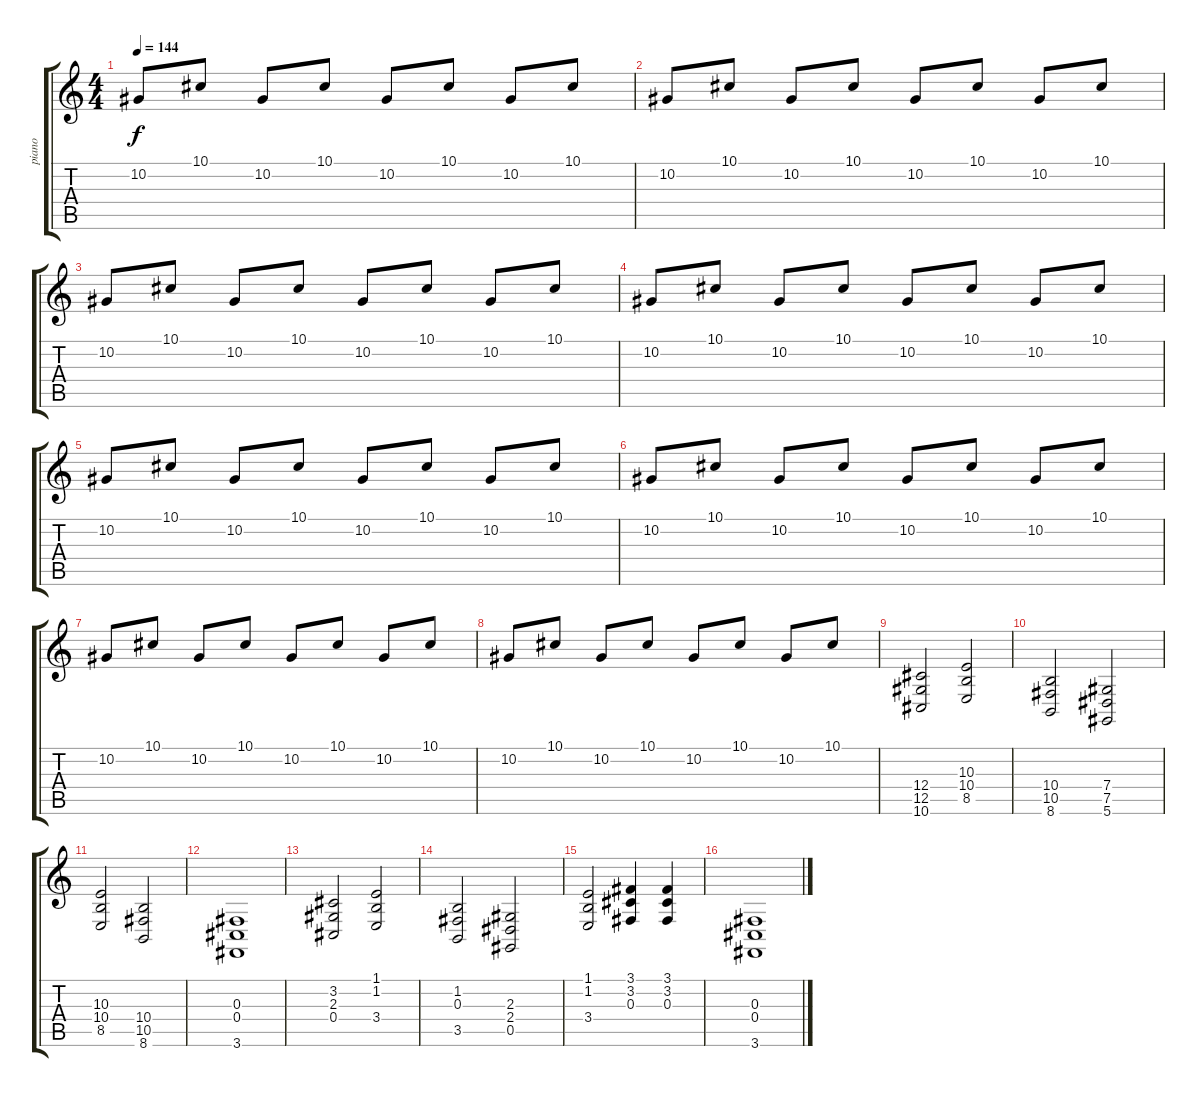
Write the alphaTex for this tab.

\track ("piano" "piano") {instrument acousticgrandpiano}
\staff {score tabs}
\tuning (Eb4 Bb3 Gb3 Db3 Ab2 Eb2) {hide}
\ts (4 4)
\tempo 144
\clef g2
\ks c
10.2.8{dy f} 10.1.8 10.2.8 10.1.8 10.2.8 10.1.8 10.2.8 10.1.8 |
10.2.8 10.1.8 10.2.8 10.1.8 10.2.8 10.1.8 10.2.8 10.1.8 |
10.2.8 10.1.8 10.2.8 10.1.8 10.2.8 10.1.8 10.2.8 10.1.8 |
10.2.8 10.1.8 10.2.8 10.1.8 10.2.8 10.1.8 10.2.8 10.1.8 |
10.2.8 10.1.8 10.2.8 10.1.8 10.2.8 10.1.8 10.2.8 10.1.8 |
10.2.8 10.1.8 10.2.8 10.1.8 10.2.8 10.1.8 10.2.8 10.1.8 |
10.2.8 10.1.8 10.2.8 10.1.8 10.2.8 10.1.8 10.2.8 10.1.8 |
10.2.8 10.1.8 10.2.8 10.1.8 10.2.8 10.1.8 10.2.8 10.1.8 |
(12.4 12.5 10.6).2 (10.3 10.4 8.5).2 |
(10.4 10.5 8.6).2 (7.4 7.5 5.6).2 |
(10.3 10.4 8.5).2 (10.4 10.5 8.6).2 |
(0.3 0.4 3.6).1 |
(3.2 2.3 0.4).2 (1.1 1.2 3.4).2 |
(1.2 0.3 3.5).2 (2.3 2.4 0.5).2 |
(1.1 1.2 3.4).2 (3.1 3.2 0.3).4 (3.1 3.2 0.3).4 |
(0.3 0.4 3.6).1
